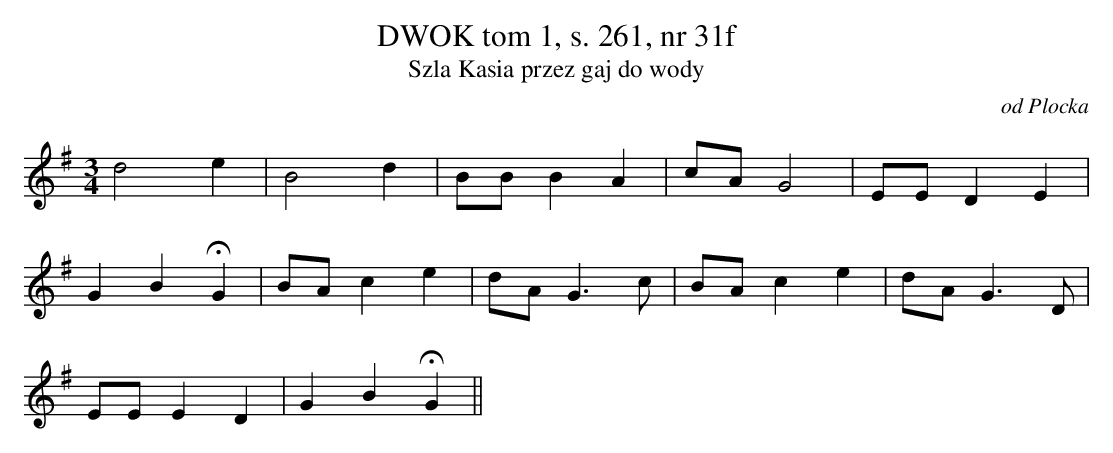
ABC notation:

X:1
T:DWOK tom 1, s. 261, nr 31f
T:Szla Kasia przez gaj do wody
O:od Plocka
M:3/4
L:1/8
K:G
d4e2 | B4d2 | BBB2A2 | cAG4 |EED2E2 |
 G2B2 H G2 |BAc2e2 | dAG3c | BAc2e2 |dAG3D |
EEE2D2 | G2B2 H G2||
